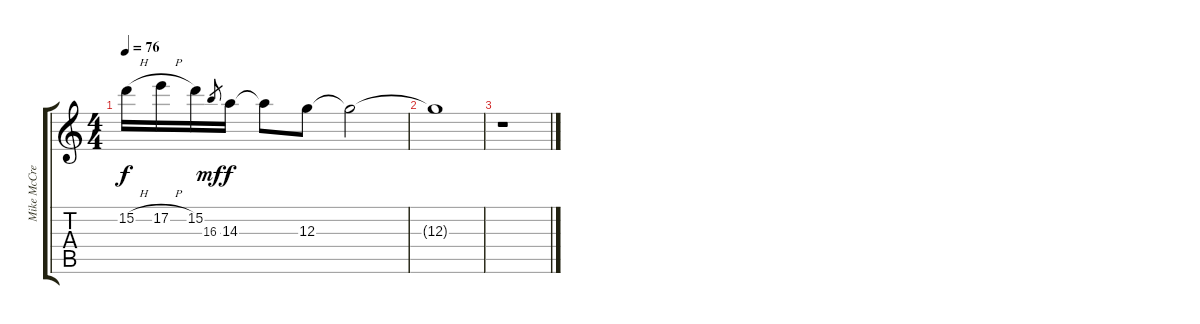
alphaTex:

\track ("Mike McCready" "Mike McCre") {instrument distortionguitar}
\staff {score tabs}
\tuning (E4 B3 G3 D3 A2 E2) {hide}
\ts (4 4)
\tempo 76
\clef g2
\ks c
15.2{h}.16{dy f} 17.2{h}.16 15.2.16 16.3.8{gr dy mf} 14.3.16{dy f} 14.3{t}.8 12.3.8 12.3{t}.2 |
12.3{t}.1 |
r.1
